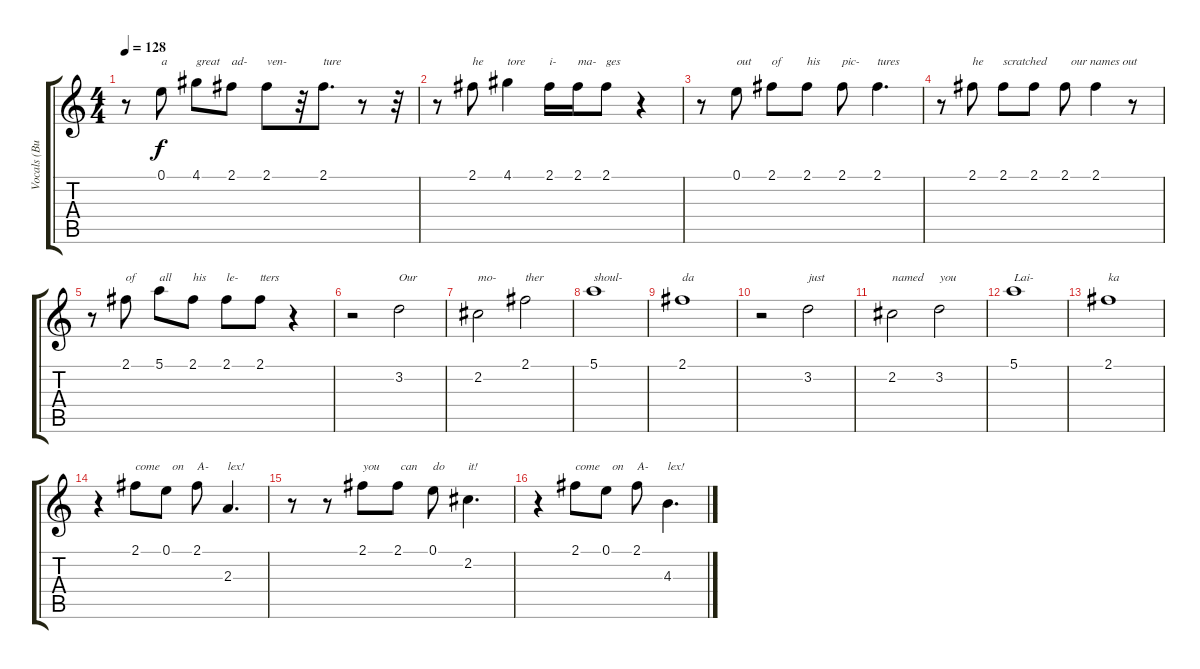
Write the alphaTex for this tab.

\track ("Vocals (Butler)" "Vocals (Bu") {instrument electricguitarjazz}
\staff {score tabs}
\tuning (E4 B3 G3 D3 A2 E2) {hide}
\ts (4 4)
\tempo 128
\clef g2
\ks c
r.8{dy f} 0.1.8{txt "a"} 4.1.8{txt "great"} 2.1.8{txt "ad-"} 2.1.8{txt "ven-"} r.32 2.1.8{d txt "ture"} r.8 r.32 |
r.8 2.1.8{txt "he"} 4.1.4{txt "tore"} 2.1.16{txt "i-"} 2.1.16{txt "ma-"} 2.1.8{txt "ges"} r.4 |
r.8 0.1.8{txt "out"} 2.1.8{txt "of"} 2.1.8{txt "his"} 2.1.8{txt "pic-"} 2.1.4{d txt "tures"} |
r.8 2.1.8{txt "he"} 2.1.8{txt "scratched"} 2.1.8 2.1.8{txt "  our names out"} 2.1.4 r.8 |
r.8 2.1.8{txt "of"} 5.1.8{txt "all"} 2.1.8{txt "his"} 2.1.8{txt "le-"} 2.1.8{txt "tters"} r.4 |
r.2 3.2.2{txt "Our"} |
2.2.2{txt "mo-"} 2.1.2{txt "ther"} |
5.1.1{txt "shoul-"} |
2.1.1{txt "da"} |
r.2 3.2.2{txt "just"} |
2.2.2{txt "named"} 3.2.2{txt "you"} |
5.1.1{txt "Lai-"} |
2.1.1{txt "ka"} |
r.4 2.1.8{txt "come"} 0.1.8{txt "  on"} 2.1.8{txt "A-"} 2.3.4{d txt "lex!"} |
r.8 r.8 2.1.8{txt "you"} 2.1.8{txt " can"} 0.1.8{txt "do"} 2.2.4{d txt "it!"} |
r.4 2.1.8{txt "come"} 0.1.8{txt "  on"} 2.1.8{txt "A-"} 4.3.4{d txt "lex!"}
